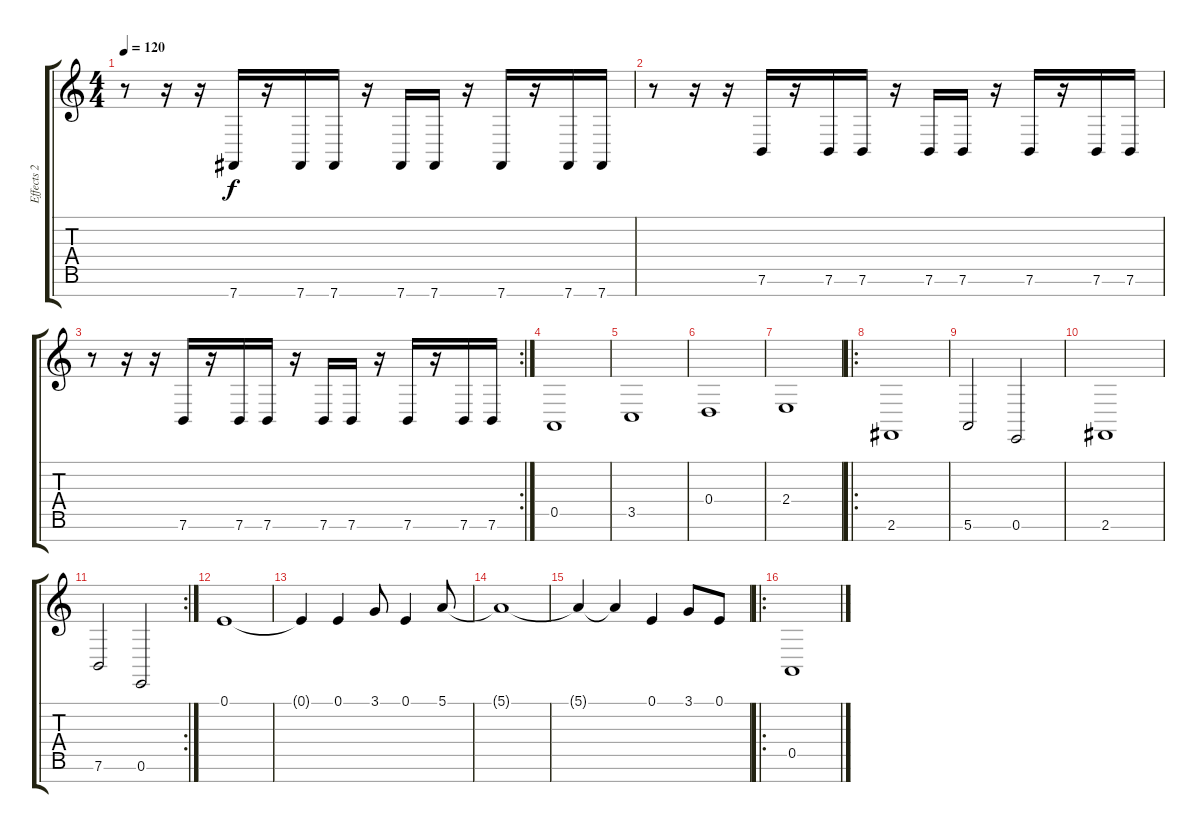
\track ("Effects 2" "Effects 2") {instrument lead2sawtooth}
\staff {score tabs}
\tuning (E4 B3 G3 D3 A2 E2 B1) {hide}
\ts (4 4)
\tempo 120
\clef g2
\ks c
r.8{dy f} r.16 r.16 7.7.16 r.16 7.7.16 7.7.16 r.16 7.7.16 7.7.16 r.16 7.7.16 r.16 7.7.16 7.7.16 |
r.8 r.16 r.16 7.6.16 r.16 7.6.16 7.6.16 r.16 7.6.16 7.6.16 r.16 7.6.16 r.16 7.6.16 7.6.16 |
\rc 2
r.8 r.16 r.16 7.6.16 r.16 7.6.16 7.6.16 r.16 7.6.16 7.6.16 r.16 7.6.16 r.16 7.6.16 7.6.16 |
0.5.1 |
3.5.1 |
0.4.1 |
2.4.1 |
\ro
2.6.1 |
5.6.2 0.6.2 |
2.6.1 |
\rc 2
7.6.2 0.6.2 |
0.1.1 |
0.1{t}.4 0.1.4 3.1.8 0.1.4 5.1.8 |
5.1{t}.1 |
5.1{t}.4 5.1{t}.4 0.1.4 3.1.8 0.1.8 |
\ro
0.5.1
